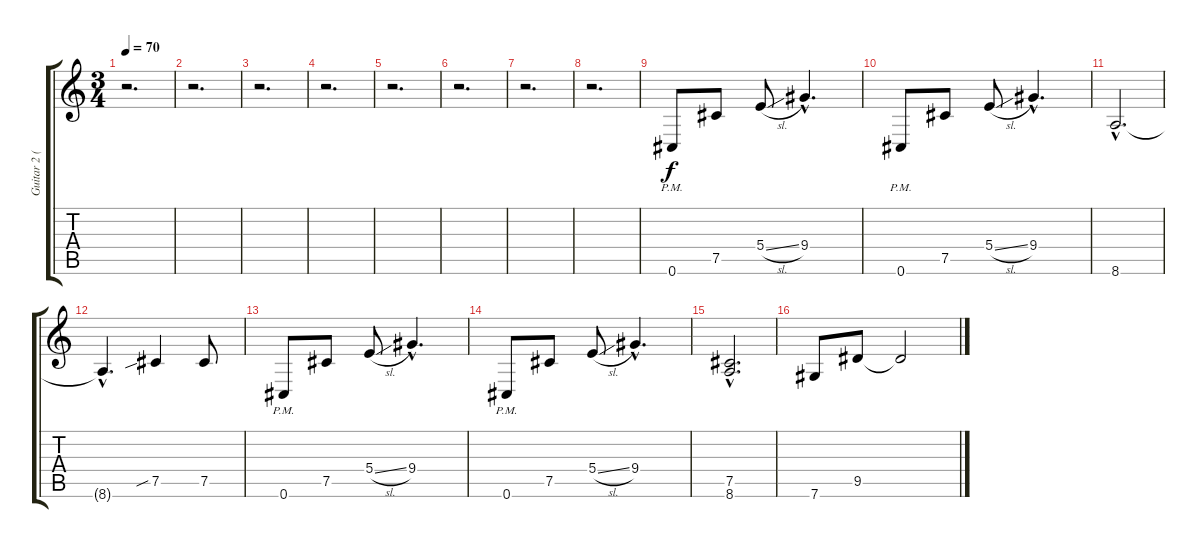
\track ("Guitar 2 (Distortion)" "Guitar 2 (") {instrument distortionguitar}
\staff {score tabs}
\tuning (Db4 Ab3 E3 B2 Gb2 Db2) {hide}
\ts (3 4)
\tempo 70
\clef g2
\ks c
r.2{d dy f instrument distortionguitar} |
r.2{d} |
r.2{d} |
r.2{d} |
r.2{d} |
r.2{d} |
r.2{d} |
r.2{d} |
0.6{pm}.8 7.5.8 5.4{sl}.8 9.4{hac}.4{d} |
0.6{pm}.8 7.5.8 5.4{sl}.8 9.4{hac}.4{d} |
8.6{hac}.2{d} |
8.6{hac t}.4{d} 7.5{sib}.4 7.5.8 |
0.6{pm}.8 7.5.8 5.4{sl}.8 9.4{hac}.4{d} |
0.6{pm}.8 7.5.8 5.4{sl}.8 9.4{hac}.4{d} |
(7.5{hac} 8.6{hac}).2{d} |
7.6.8 9.5.8 9.5{t}.2
